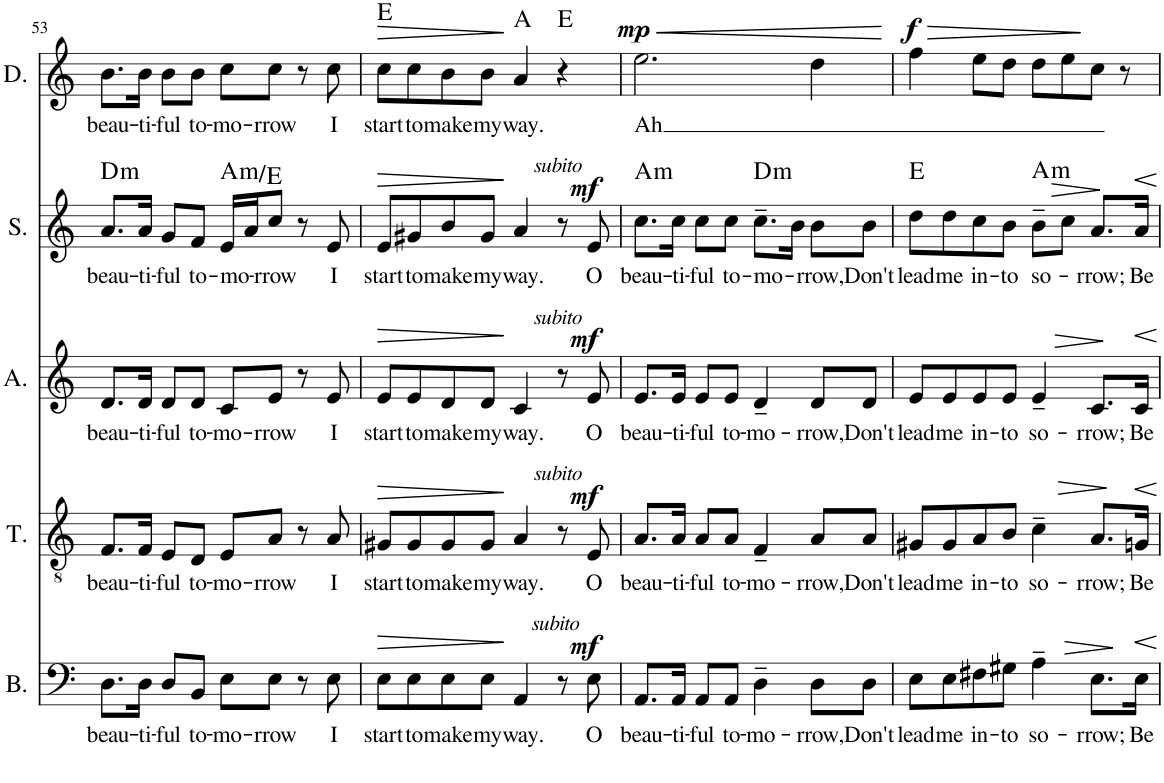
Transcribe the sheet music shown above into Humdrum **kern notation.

**kern	**text	**dynam	**kern	**text	**dynam	**kern	**text	**dynam	**kern	**text	**dynam	**harte	**kern	**text	**dynam	**harte
*part5	*part5	*part5	*part4	*part4	*part4	*part3	*part3	*part3	*part2	*part2	*part2	*part2	*part1	*part1	*part1	*part1
*staff5	*staff5	*staff5	*staff4	*staff4	*staff4	*staff3	*staff3	*staff3	*staff2	*staff2	*staff2	*	*staff1	*staff1	*staff1	*
*I"Bass	*	*	*I"Tenor	*	*	*I"Alto	*	*	*I"Soprano	*	*	*	*I"Descant	*	*	*
*I'B.	*	*	*I'T.	*	*	*I'A.	*	*	*I'S.	*	*	*	*I'D.	*	*	*
!!LO:PB:g=z
*clefF4	*	*	*clefGv2	*	*	*clefG2	*	*	*clefG2	*	*	*	*clefG2	*	*	*
*k[]	*	*	*k[]	*	*	*k[]	*	*	*k[]	*	*	*	*k[]	*	*	*
*M4/4	*	*	*M4/4	*	*	*M4/4	*	*	*M4/4	*	*	*	*M4/4	*	*	*
=53	=53	=53	=53	=53	=53	=53	=53	=53	=53	=53	=53	=53	=53	=53	=53	=53
!	!LO:LY:b	!	!	!LO:LY:b	!	!	!LO:LY:b	!	!	!LO:LY:b	!	!LO:H:kt=m	!	!LO:LY:b	!	!
8.D\L	beau-	.	8.F/L	beau-	.	8.d/L	beau-	.	8.a/L	beau-	.	D:min	8.b\L	beau-	.	.
!	!LO:LY:b	!	!	!LO:LY:b	!	!	!LO:LY:b	!	!	!LO:LY:b	!	!	!	!LO:LY:b	!	!
16D\Jk	-ti-	.	16F/Jk	-ti-	.	16d/Jk	-ti-	.	16a/Jk	-ti-	.	.	16b\Jk	-ti-	.	.
!	!LO:LY:b	!	!	!LO:LY:b	!	!	!LO:LY:b	!	!	!LO:LY:b	!	!	!	!LO:LY:b	!	!
8D/L	-ful	.	8E/L	-ful	.	8d/L	-ful	.	8g/L	-ful	.	.	8b\L	-ful	.	.
!	!LO:LY:b	!	!	!LO:LY:b	!	!	!LO:LY:b	!	!	!LO:LY:b	!	!	!	!LO:LY:b	!	!
8BB/J	to-	.	8D/J	to-	.	8d/J	to-	.	8f/J	to-	.	.	8b\J	to-	.	.
!	!LO:LY:b	!	!	!LO:LY:b	!	!	!LO:LY:b	!	!	!LO:LY:b	!	!LO:H:kt=m	!	!LO:LY:b	!	!
8E\L	-mo-	.	8E/L	-mo-	.	8c/L	-mo-	.	16e/LL	-mo-	.	A:min/5	8cc\L	-mo-	.	.
.	.	.	.	.	.	.	.	.	16a/J	.	.	.	.	.	.	.
!	!LO:LY:b	!	!	!LO:LY:b	!	!	!LO:LY:b	!	!	!LO:LY:b	!	!	!	!LO:LY:b	!	!
8E\J	-rrow	.	8A/J	-rrow	.	8e/J	-rrow	.	8cc/J	-rrow	.	.	8cc\J	-rrow	.	.
8r	.	.	8r	.	.	8r	.	.	8r	.	.	.	8r	.	.	.
!	!LO:LY:b	!	!	!LO:LY:b	!	!	!LO:LY:b	!	!	!LO:LY:b	!	!	!	!LO:LY:b	!	!
8E\	I	.	8A/	I	.	8e/	I	.	8e/	I	.	.	8cc\	I	.	.
=54	=54	=54	=54	=54	=54	=54	=54	=54	=54	=54	=54	=54	=54	=54	=54	=54
!	!LO:LY:b	!LO:HP:b	!	!LO:LY:b	!LO:HP:b	!	!LO:LY:b	!LO:HP:b	!	!LO:LY:b	!LO:HP:b	!	!	!LO:LY:b	!LO:HP:b	!
8E\L	start	>	8G#X/L	start	>	8e/L	start	>	8e/L	start	>	.	8cc\L	start	>	E:maj
!	!LO:LY:b	!	!	!LO:LY:b	!	!	!LO:LY:b	!	!	!LO:LY:b	!	!	!	!LO:LY:b	!	!
8E\	to	.	8G#/	to	.	8e/	to	.	8g#X/	to	.	.	8cc\	to	.	.
!	!LO:LY:b	!	!	!LO:LY:b	!	!	!LO:LY:b	!	!	!LO:LY:b	!	!	!	!LO:LY:b	!	!
8E\	make	.	8G#/	make	.	8d/	make	.	8b/	make	.	.	8b\	make	.	.
!	!LO:LY:b	!	!	!LO:LY:b	!	!	!LO:LY:b	!	!	!LO:LY:b	!	!	!	!LO:LY:b	!	!
8E\J	my	.	8G#/J	my	.	8d/J	my	.	8g#/J	my	.	.	8b\J	my	.	.
!	!LO:LY:b	!	!	!LO:LY:b	!	!	!LO:LY:b	!	!	!LO:LY:b	!	!	!	!LO:LY:b	!	!
4AA/	way.	]	4A/	way.	]	4c/	way.	]	4a/	way.	]	.	4a/	way.	]	A:maj
!	!	!	!	!	!	!	!	!	!LO:TX:a:i:t=subito	!	!	!	!	!	!	!
!	!	!	!	!	!	!LO:TX:a:i:t=subito	!	!	!	!	!	!	!	!	!	!
!	!	!	!LO:TX:a:i:t=subito	!	!	!	!	!	!	!	!	!	!	!	!	!
!LO:TX:a:i:t=subito	!	!	!	!	!	!	!	!	!	!	!	!	!	!	!	!
8r	.	.	8r	.	.	8r	.	.	8r	.	.	.	4r	.	.	E:maj
!	!LO:LY:b	!LO:DY:a	!	!LO:LY:b	!LO:DY:a	!	!LO:LY:b	!LO:DY:a	!	!LO:LY:b	!LO:DY:a	!	!	!	!	!
8E\	O	mf	8E/	O	mf	8e/	O	mf	8e/	O	mf	.	.	.	.	.
=55	=55	=55	=55	=55	=55	=55	=55	=55	=55	=55	=55	=55	=55	=55	=55	=55
!	!LO:LY:b	!	!	!LO:LY:b	!	!	!LO:LY:b	!	!	!LO:LY:b	!	!	!	!LO:LY:b	!LO:HP:b	!
!	!	!	!	!	!	!	!	!	!	!	!	!LO:H:kt=m	!	!	!LO:DY:n=1:a	!
8.AA/L	beau-	.	8.A/L	beau-	.	8.e/L	beau-	.	8.cc\L	beau-	.	A:min	2.ee\	Ah	< mp	.
!	!LO:LY:b	!	!	!LO:LY:b	!	!	!LO:LY:b	!	!	!LO:LY:b	!	!	!	!	!	!
16AA/Jk	-ti-	.	16A/Jk	-ti-	.	16e/Jk	-ti-	.	16cc\Jk	-ti-	.	.	.	.	.	.
!	!LO:LY:b	!	!	!LO:LY:b	!	!	!LO:LY:b	!	!	!LO:LY:b	!	!	!	!	!	!
8AA/L	-ful	.	8A/L	-ful	.	8e/L	-ful	.	8cc\L	-ful	.	.	.	.	.	.
!	!LO:LY:b	!	!	!LO:LY:b	!	!	!LO:LY:b	!	!	!LO:LY:b	!	!	!	!	!	!
8AA/J	to-	.	8A/J	to-	.	8e/J	to-	.	8cc\J	to-	.	.	.	.	.	.
!	!LO:LY:b	!	!	!LO:LY:b	!	!	!LO:LY:b	!	!	!LO:LY:b	!	!LO:H:kt=m	!	!	!	!
4D~\	-mo-	.	4F~/	-mo-	.	4d~/	-mo-	.	8.cc~\L	-mo-	.	D:min	.	.	.	.
.	.	.	.	.	.	.	.	.	16b\Jk	.	.	.	.	.	.	.
!	!LO:LY:b	!	!	!LO:LY:b	!	!	!LO:LY:b	!	!	!LO:LY:b	!	!	!	!	!	!
8D\L	-rrow,	.	8A/L	-rrow,	.	8d/L	-rrow,	.	8b\L	-rrow,	.	.	4dd\	.	.	.
!	!LO:LY:b	!	!	!LO:LY:b	!	!	!LO:LY:b	!	!	!LO:LY:b	!	!	!	!	!	!
8D\J	Don't	.	8A/J	Don't	.	8d/J	Don't	.	8b\J	Don't	.	.	.	.	.	.
.	.	.	.	.	.	.	.	.	.	.	.	.	.	.	[	.
=56	=56	=56	=56	=56	=56	=56	=56	=56	=56	=56	=56	=56	=56	=56	=56	=56
!	!LO:LY:b	!	!	!LO:LY:b	!	!	!LO:LY:b	!	!	!LO:LY:b	!	!	!	!	!LO:HP:b	!
!	!	!	!	!	!	!	!	!	!	!	!	!	!	!	!LO:DY:n=1:a	!
8E\L	lead	.	8G#X/L	lead	.	8e/L	lead	.	8dd\L	lead	.	E:maj	4ff\	.	> f	.
!	!LO:LY:b	!	!	!LO:LY:b	!	!	!LO:LY:b	!	!	!LO:LY:b	!	!	!	!	!	!
8E\	me	.	8G#/	me	.	8e/	me	.	8dd\	me	.	.	.	.	.	.
!	!LO:LY:b	!	!	!LO:LY:b	!	!	!LO:LY:b	!	!	!LO:LY:b	!	!	!	!	!	!
8F#X\	in-	.	8A/	in-	.	8e/	in-	.	8cc\	in-	.	.	8ee\L	.	.	.
!	!LO:LY:b	!	!	!LO:LY:b	!	!	!LO:LY:b	!	!	!LO:LY:b	!	!	!	!	!	!
8G#X\J	-to	.	8B/J	-to	.	8e/J	-to	.	8b\J	-to	.	.	8dd\J	.	.	.
!	!LO:LY:b	!LO:HP:b	!	!LO:LY:b	!LO:HP:b	!	!LO:LY:b	!LO:HP:b	!	!LO:LY:b	!LO:HP:b	!LO:H:kt=m	!	!	!	!
4A~\	so-	>	4c~\	so-	>	4e~/	so-	>	8b~\L	so-	>	A:min	8dd\L	.	.	.
.	.	.	.	.	.	.	.	.	8cc\J	.	.	.	8ee\	.	.	.
!	!LO:LY:b	!	!	!LO:LY:b	!	!	!LO:LY:b	!	!	!LO:LY:b	!	!	!	!	!	!
8.E\L	-rrow;	]	8.A/L	-rrow;	]	8.c/L	-rrow;	]	8.a/L	-rrow;	]	.	8cc\J	.	]	.
.	.	.	.	.	.	.	.	.	.	.	.	.	8r	.	.	.
!	!LO:LY:b	!	!	!LO:LY:b	!	!	!LO:LY:b	!	!	!LO:LY:b	!	!	!	!	!	!
16E\Jk	Be	.	16Gn/Jk	Be	.	16c/Jk	Be	.	16a/Jk	Be	.	.	.	.	.	.
=	=	=	=	=	=	=	=	=	=	=	=	=	=	=	=	=
*-	*-	*-	*-	*-	*-	*-	*-	*-	*-	*-	*-	*-	*-	*-	*-	*-
